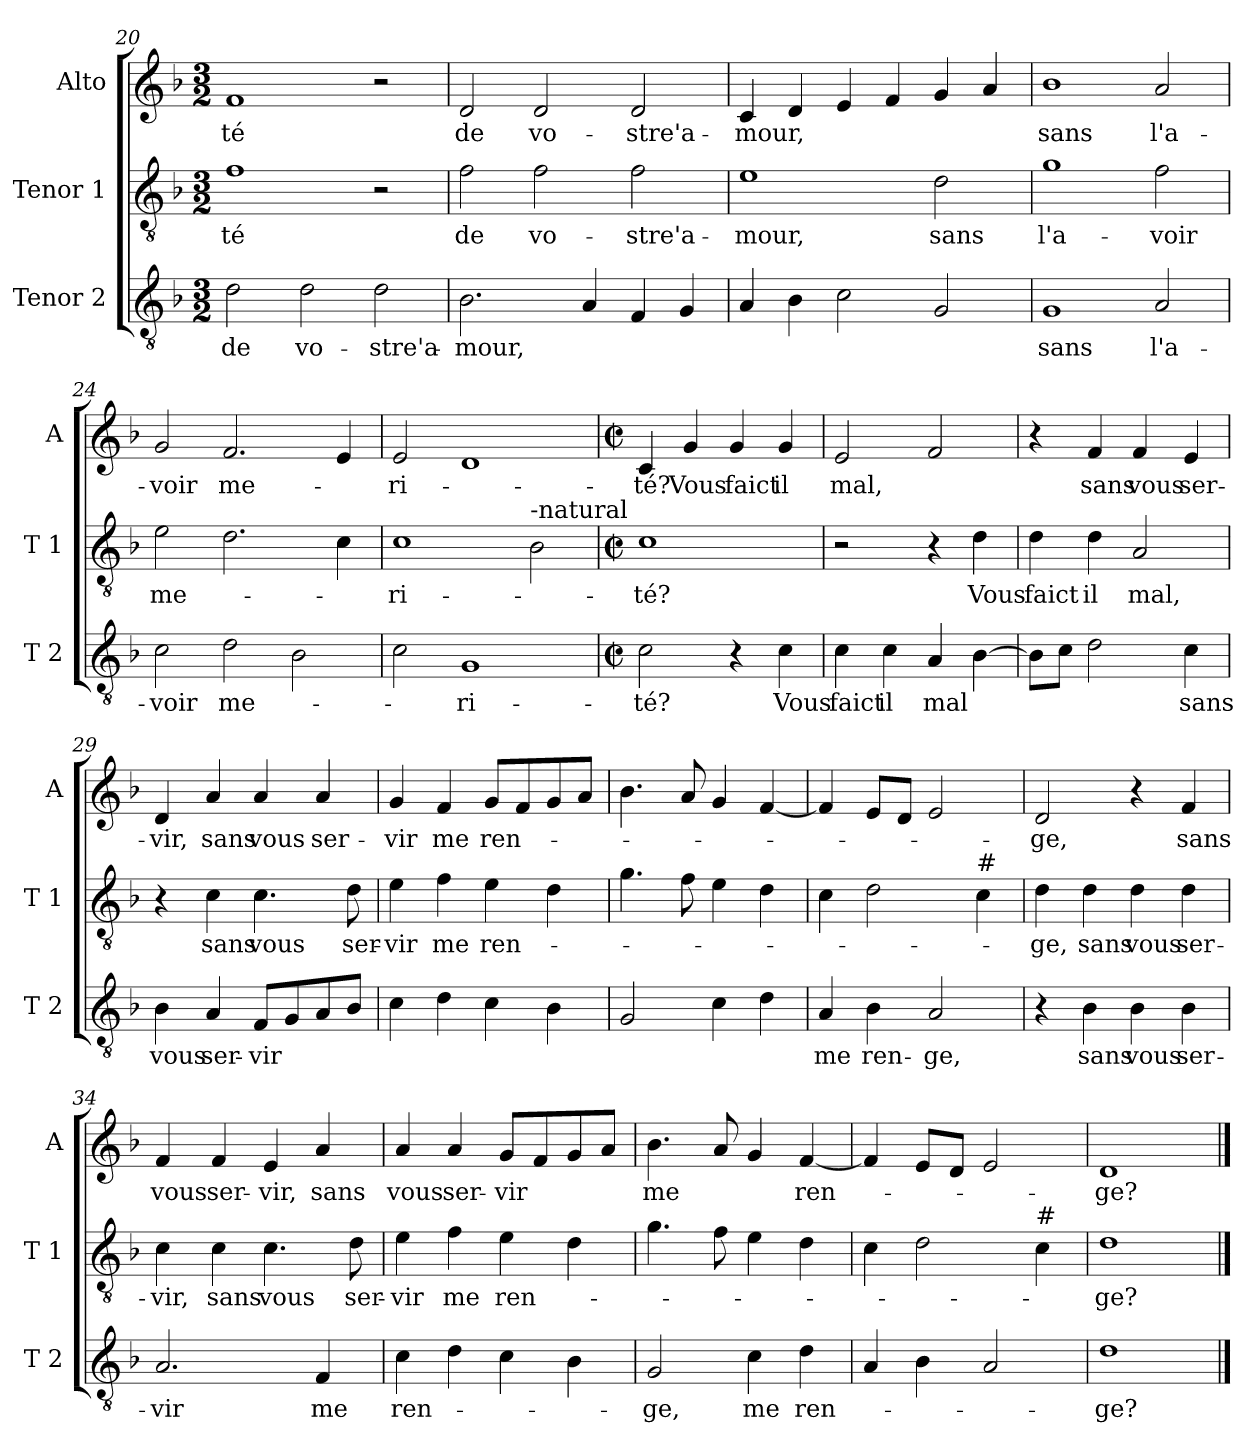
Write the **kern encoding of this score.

**kern	**text	**kern	**text	**kern	**text
*part3	*part3	*part2	*part2	*part1	*part1
*staff3	*staff3	*staff2	*staff2	*staff1	*staff1
*I"Tenor 2	*	*I"Tenor 1	*	*I"Alto	*
*I'T 2	*	*I'T 1	*	*I'A	*
*clefGv2	*	*clefGv2	*	*clefG2	*
*k[b-]	*	*k[b-]	*	*k[b-]	*
*F:	*	*F:	*	*F:	*
*M3/2	*	*M3/2	*	*M3/2	*
=20	=20	=20	=20	=20	=20
!	!LO:LY:b	!	!LO:LY:b	!	!LO:LY:b
2d\	de	1f	-té	1f	-té
!	!LO:LY:b	!	!	!	!
2d\	vo-	.	.	.	.
!	!LO:LY:b	!	!	!	!
2d\	-stre'a-	2r	.	2r	.
!!LO:LB:g=z
=21	=21	=21	=21	=21	=21
!	!LO:LY:b	!	!LO:LY:b	!	!LO:LY:b
2.B-\	-mour,	2f\	de	2d/	de
!	!	!	!LO:LY:b	!	!LO:LY:b
.	.	2f\	vo-	2d/	vo-
4A/	.	.	.	.	.
!	!	!	!LO:LY:b	!	!LO:LY:b
4F/	.	2f\	-stre'a-	2d/	-stre'a-
4G/	.	.	.	.	.
=22	=22	=22	=22	=22	=22
!	!	!	!LO:LY:b	!	!LO:LY:b
4A/	.	1e	-mour,	4c/	-mour,
4B-\	.	.	.	4d/	.
2c\	.	.	.	4e/	.
.	.	.	.	4f/	.
!	!	!	!LO:LY:b	!	!
2G/	.	2d\	sans	4g/	.
.	.	.	.	4a/	.
=23	=23	=23	=23	=23	=23
!	!LO:LY:b	!	!LO:LY:b	!	!LO:LY:b
1G	sans	1g	l'a-	1b-	sans
!	!LO:LY:b	!	!LO:LY:b	!	!LO:LY:b
2A/	l'a-	2f\	-voir	2a/	l'a-
=24	=24	=24	=24	=24	=24
!	!LO:LY:b	!	!LO:LY:b	!	!LO:LY:b
2c\	-voir	2e\	me-	2g/	-voir
!	!LO:LY:b	!	!	!	!LO:LY:b
2d\	me-	2.d\	.	2.f/	me-
2B-\	.	.	.	.	.
.	.	4c\	.	4e/	.
=25	=25	=25	=25	=25	=25
!	!	!	!LO:LY:b	!	!LO:LY:b
2c\	.	1c	-ri-	2e/	-ri-
!	!LO:LY:b	!	!	!	!
1G	-ri-	.	.	1d	.
!	!	!LO:TX:a:t=-natural	!	!	!
.	.	2B-\	.	.	.
!!LO:LB:g=z
=26	=26	=26	=26	=26	=26
*M2/2	*	*M2/2	*	*M2/2	*
*met(c|)	*	*met(c|)	*	*met(c|)	*
!	!LO:LY:b	!	!LO:LY:b	!	!LO:LY:b
2c\	-té?	1c	-té?	4c/	-té?
!	!	!	!	!	!LO:LY:b
.	.	.	.	4g/	Vous
!	!	!	!	!	!LO:LY:b
4r	.	.	.	4g/	faict
!	!LO:LY:b	!	!	!	!LO:LY:b
4c\	Vous	.	.	4g/	il
=27	=27	=27	=27	=27	=27
!	!LO:LY:b	!	!	!	!LO:LY:b
4c\	faict	2r	.	2e/	mal,
!	!LO:LY:b	!	!	!	!
4c\	il	.	.	.	.
!	!LO:LY:b	!	!	!	!
4A/	mal	4r	.	2f/	.
!	!	!	!LO:LY:b	!	!
[4B-\	.	4d\	Vous	.	.
=28	=28	=28	=28	=28	=28
!	!	!	!LO:LY:b	!	!
8B-\L]	.	4d\	faict	4r	.
8c\J	.	.	.	.	.
!	!	!	!LO:LY:b	!	!LO:LY:b
2d\	.	4d\	il	4f/	sans
!	!	!	!LO:LY:b	!	!LO:LY:b
.	.	2A/	mal,	4f/	vous
!	!LO:LY:b	!	!	!	!LO:LY:b
4c\	sans	.	.	4e/	ser-
=29	=29	=29	=29	=29	=29
!	!LO:LY:b	!	!	!	!LO:LY:b
4B-\	vous	4r	.	4d/	-vir,
!	!LO:LY:b	!	!LO:LY:b	!	!LO:LY:b
4A/	ser-	4c\	sans	4a/	sans
!	!LO:LY:b	!	!LO:LY:b	!	!LO:LY:b
8F/L	-vir	4.c\	vous	4a/	vous
8G/	.	.	.	.	.
!	!	!	!	!	!LO:LY:b
8A/	.	.	.	4a/	ser-
!	!	!	!LO:LY:b	!	!
8B-/J	.	8d\	ser-	.	.
=30	=30	=30	=30	=30	=30
!	!	!	!LO:LY:b	!	!LO:LY:b
4c\	.	4e\	-vir	4g/	-vir
!	!	!	!LO:LY:b	!	!LO:LY:b
4d\	.	4f\	me	4f/	me
!	!	!	!LO:LY:b	!	!LO:LY:b
4c\	.	4e\	ren-	8g/L	ren-
.	.	.	.	8f/	.
4B-\	.	4d\	.	8g/	.
.	.	.	.	8a/J	.
!!LO:LB:g=z
=31	=31	=31	=31	=31	=31
2G/	.	4.g\	.	4.b-\	.
.	.	8f\	.	8a/	.
4c\	.	4e\	.	4g/	.
4d\	.	4d\	.	[4f/	.
=32	=32	=32	=32	=32	=32
!	!LO:LY:b	!	!	!	!
4A/	me	4c\	.	4f/]	.
!	!LO:LY:b	!	!	!	!
4B-\	ren-	2d\	.	8e/L	.
.	.	.	.	8d/J	.
!	!LO:LY:b	!	!	!	!
2A/	-ge,	.	.	2e/	.
!	!	!LO:TX:a:t=#	!	!	!
.	.	4c\	.	.	.
=33	=33	=33	=33	=33	=33
!	!	!	!LO:LY:b	!	!LO:LY:b
4r	.	4d\	-ge,	2d/	-ge,
!	!LO:LY:b	!	!LO:LY:b	!	!
4B-\	sans	4d\	sans	.	.
!	!LO:LY:b	!	!LO:LY:b	!	!
4B-\	vous	4d\	vous	4r	.
!	!LO:LY:b	!	!LO:LY:b	!	!LO:LY:b
4B-\	ser-	4d\	ser-	4f/	sans
=34	=34	=34	=34	=34	=34
!	!LO:LY:b	!	!LO:LY:b	!	!LO:LY:b
2.A/	-vir	4c\	-vir,	4f/	vous
!	!	!	!LO:LY:b	!	!LO:LY:b
.	.	4c\	sans	4f/	ser-
!	!	!	!LO:LY:b	!	!LO:LY:b
.	.	4.c\	vous	4e/	-vir,
!	!LO:LY:b	!	!	!	!LO:LY:b
4F/	me	.	.	4a/	sans
!	!	!	!LO:LY:b	!	!
.	.	8d\	ser-	.	.
!!LO:PB:g=z
=35	=35	=35	=35	=35	=35
!	!LO:LY:b	!	!LO:LY:b	!	!LO:LY:b
4c\	ren-	4e\	-vir	4a/	vous
!	!	!	!LO:LY:b	!	!LO:LY:b
4d\	.	4f\	me	4a/	ser-
!	!	!	!LO:LY:b	!	!LO:LY:b
4c\	.	4e\	ren-	8g/L	-vir
.	.	.	.	8f/	.
4B-\	.	4d\	.	8g/	.
.	.	.	.	8a/J	.
=36	=36	=36	=36	=36	=36
!	!LO:LY:b	!	!	!	!LO:LY:b
2G/	-ge,	4.g\	.	4.b-\	me
.	.	8f\	.	8a/	.
!	!LO:LY:b	!	!	!	!
4c\	me	4e\	.	4g/	.
!	!LO:LY:b	!	!	!	!LO:LY:b
4d\	ren-	4d\	.	[4f/	ren-
=37	=37	=37	=37	=37	=37
4A/	.	4c\	.	4f/]	.
4B-\	.	2d\	.	8e/L	.
.	.	.	.	8d/J	.
2A/	.	.	.	2e/	.
!	!	!LO:TX:a:t=#	!	!	!
.	.	4c\	.	.	.
=38	=38	=38	=38	=38	=38
!	!LO:LY:b	!	!LO:LY:b	!	!LO:LY:b
1d	-ge?	1d	-ge?	1d	-ge?
==	==	==	==	==	==
*-	*-	*-	*-	*-	*-
